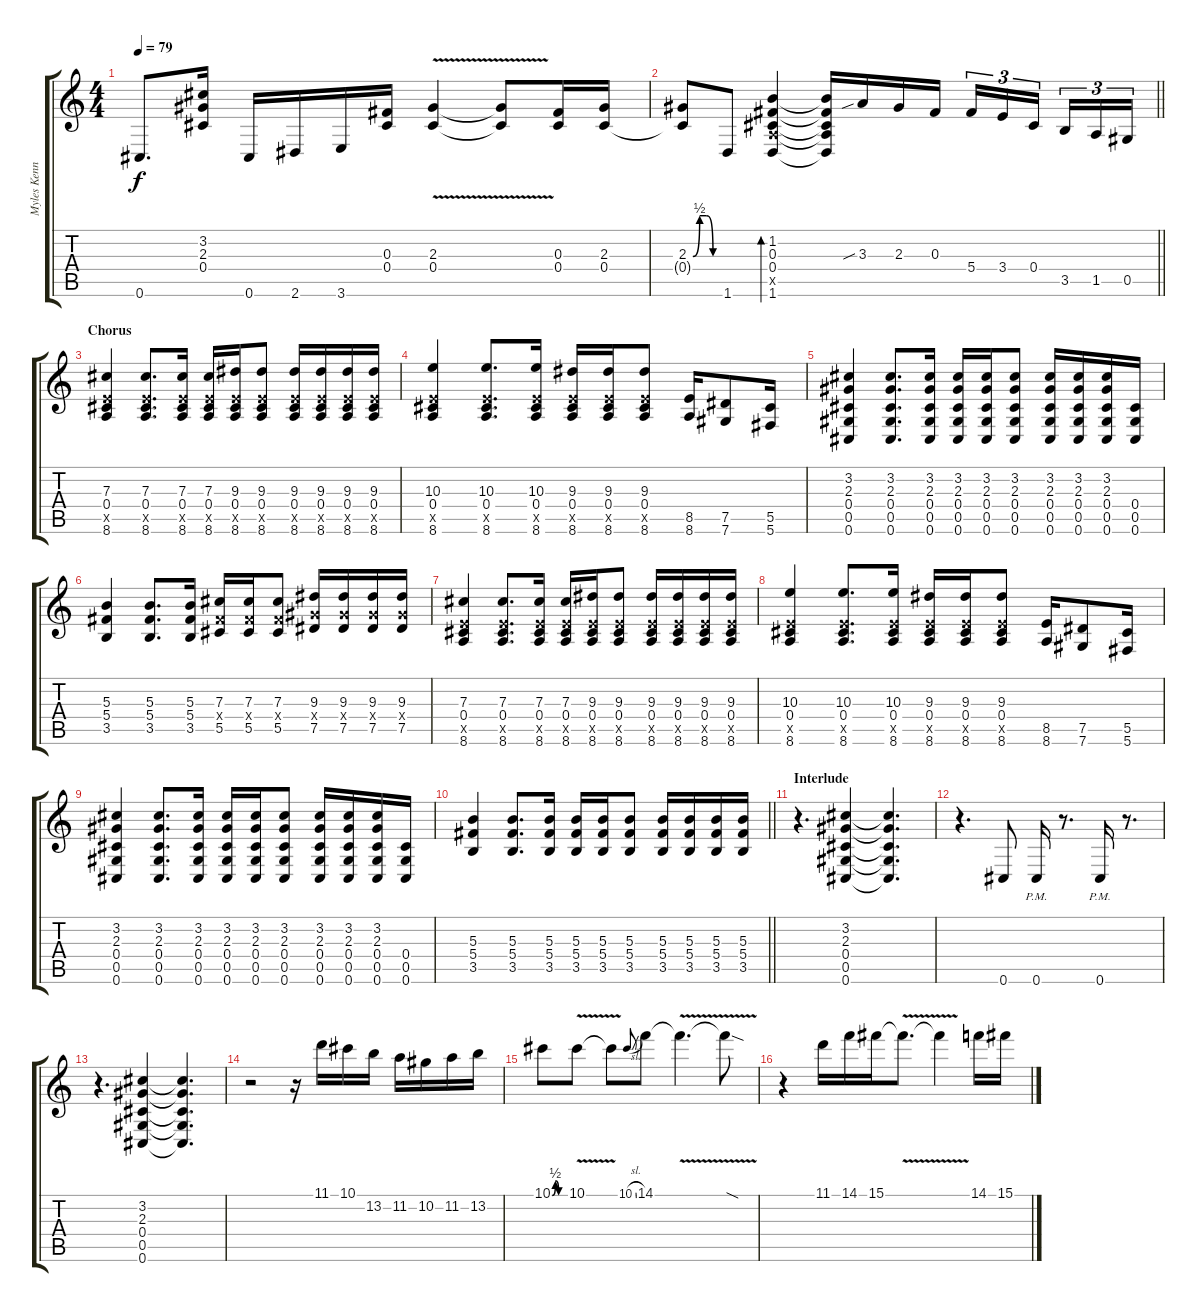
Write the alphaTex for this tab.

\track ("Myles Kennedy" "Myles Kenn") {instrument distortionguitar}
\staff {score tabs}
\tuning (Eb4 Bb3 Gb3 Db3 Ab2 Db2) {hide}
\ts (4 4)
\tempo 79
\clef g2
\ks c
0.6.8{d dy f} (3.2 2.3 0.4).16 0.6.16 2.6.16 3.6.16 (0.3 0.4).16 (2.3{v} 0.4).4 (2.3{t} 0.4{t}).8 (0.3 0.4).16 (2.3 0.4).16 |
\barLineRight lightlight
(2.3{be (custom 0 0 15 2 30 2 45 0 60 0)} 0.4{t}).8 1.6.8 (1.2 0.3 0.4 1.5{x} 1.6).4{bd 60} (1.2{t} 0.3{t} 0.4{t} 1.5{t} 1.6{t}).16 3.3{sib}.16 2.3.16 0.3.16 5.4.16{tu (3 2)} 3.4.16{tu (3 2)} 0.4.16{tu (3 2) beam splitsecondary} 3.5.16{tu (3 2)} 1.5.16{tu (3 2)} 0.5.16{tu (3 2)} |
\section ("" "Chorus")
(7.3 0.4 8.5{x} 8.6).4 (7.3 0.4 8.5{x} 8.6).8{d} (7.3 0.4 8.5{x} 8.6).16 (7.3 0.4 8.5{x} 8.6).16 (9.3 0.4 8.5{x} 8.6).16 (9.3 0.4 8.5{x} 8.6).8 (9.3 0.4 8.5{x} 8.6).16 (9.3 0.4 8.5{x} 8.6).16 (9.3 0.4 8.5{x} 8.6).16 (9.3 0.4 8.5{x} 8.6).16 |
(10.3 0.4 8.5{x} 8.6).4 (10.3 0.4 8.5{x} 8.6).8{d} (10.3 0.4 8.5{x} 8.6).16 (9.3 0.4 8.5{x} 8.6).16 (9.3 0.4 8.5{x} 8.6).16 (9.3 0.4 8.5{x} 8.6).8 (8.5 8.6).16 (7.5 7.6).8 (5.5 5.6).16 |
(3.2 2.3 0.4 0.5 0.6).4 (3.2 2.3 0.4 0.5 0.6).8{d} (3.2 2.3 0.4 0.5 0.6).16 (3.2 2.3 0.4 0.5 0.6).16 (3.2 2.3 0.4 0.5 0.6).16 (3.2 2.3 0.4 0.5 0.6).8 (3.2 2.3 0.4 0.5 0.6).16 (3.2 2.3 0.4 0.5 0.6).16 (3.2 2.3 0.4 0.5 0.6).16 (0.4 0.5 0.6).16 |
(5.3 5.4 3.5).4 (5.3 5.4 3.5).8{d} (5.3 5.4 3.5).16 (7.3 5.4{x} 5.5).16 (7.3 5.4{x} 5.5).16 (7.3 5.4{x} 5.5).8 (9.3 7.4{x} 7.5).16 (9.3 7.4{x} 7.5).16 (9.3 7.4{x} 7.5).16 (9.3 7.4{x} 7.5).16 |
(7.3 0.4 8.5{x} 8.6).4 (7.3 0.4 8.5{x} 8.6).8{d} (7.3 0.4 8.5{x} 8.6).16 (7.3 0.4 8.5{x} 8.6).16 (9.3 0.4 8.5{x} 8.6).16 (9.3 0.4 8.5{x} 8.6).8 (9.3 0.4 8.5{x} 8.6).16 (9.3 0.4 8.5{x} 8.6).16 (9.3 0.4 8.5{x} 8.6).16 (9.3 0.4 8.5{x} 8.6).16 |
(10.3 0.4 8.5{x} 8.6).4 (10.3 0.4 8.5{x} 8.6).8{d} (10.3 0.4 8.5{x} 8.6).16 (9.3 0.4 8.5{x} 8.6).16 (9.3 0.4 8.5{x} 8.6).16 (9.3 0.4 8.5{x} 8.6).8 (8.5 8.6).16 (7.5 7.6).8 (5.5 5.6).16 |
(3.2 2.3 0.4 0.5 0.6).4 (3.2 2.3 0.4 0.5 0.6).8{d} (3.2 2.3 0.4 0.5 0.6).16 (3.2 2.3 0.4 0.5 0.6).16 (3.2 2.3 0.4 0.5 0.6).16 (3.2 2.3 0.4 0.5 0.6).8 (3.2 2.3 0.4 0.5 0.6).16 (3.2 2.3 0.4 0.5 0.6).16 (3.2 2.3 0.4 0.5 0.6).16 (0.4 0.5 0.6).16 |
\barLineRight lightlight
(5.3 5.4 3.5).4 (5.3 5.4 3.5).8{d} (5.3 5.4 3.5).16 (5.3 5.4 3.5).16 (5.3 5.4 3.5).16 (5.3 5.4 3.5).8 (5.3 5.4 3.5).16 (5.3 5.4 3.5).16 (5.3 5.4 3.5).16 (5.3 5.4 3.5).16 |
\section ("" "Interlude")
r.4{d} (3.2 2.3 0.4 0.5 0.6).4 (3.2{t} 2.3{t} 0.4{t} 0.5{t} 0.6{t}).4{d} |
r.4{d} 0.6.8 0.6{pm}.16 r.8{d} 0.6{pm}.16 r.8{d} |
r.4{d} (3.2 2.3 0.4 0.5 0.6).4 (3.2{t} 2.3{t} 0.4{t} 0.5{t} 0.6{t}).4{d} |
r.2 r.16 11.1.16 10.1.16 13.2.16 11.2.16 10.2.16 11.2.16 13.2.16 |
10.1{be (custom 0 0 15 2 30 0 60 0)}.8 10.1{v}.8 10.1{t}.8 10.1{sl}.8{gr onbeat} 14.1.8 14.1{v t}.4{d} 14.1{sod t}.8 |
r.4 11.1.16 14.1.16 15.1.16 15.1{v t}.8{d} 15.1{t}.4 14.1.16 15.1.16
